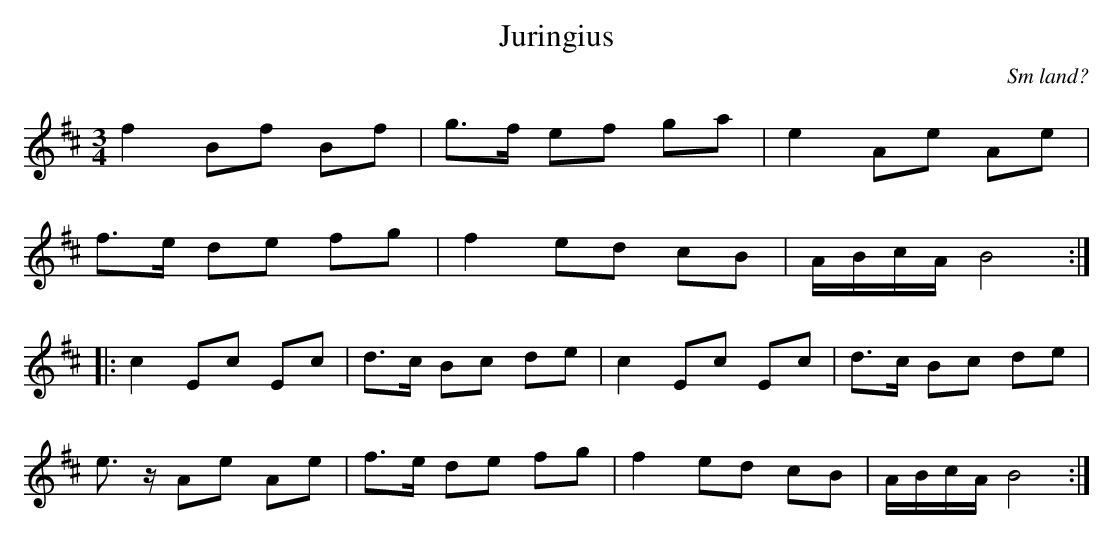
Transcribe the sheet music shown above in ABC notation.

X:1
T:Juringius
O:Sm land?
M:3/4
L:1/8
K:Bm
f2 Bf Bf|g>f ef ga|e2 Ae Ae|
f>e de fg|f2 ed cB|A/B/c/A/ B4::
c2 Ec Ec|d>c Bc de|c2 Ec Ec|d>c Bc de|
e3/2z/ Ae Ae|f>e de fg|f2 ed cB|A/B/c/A/ B4:|
